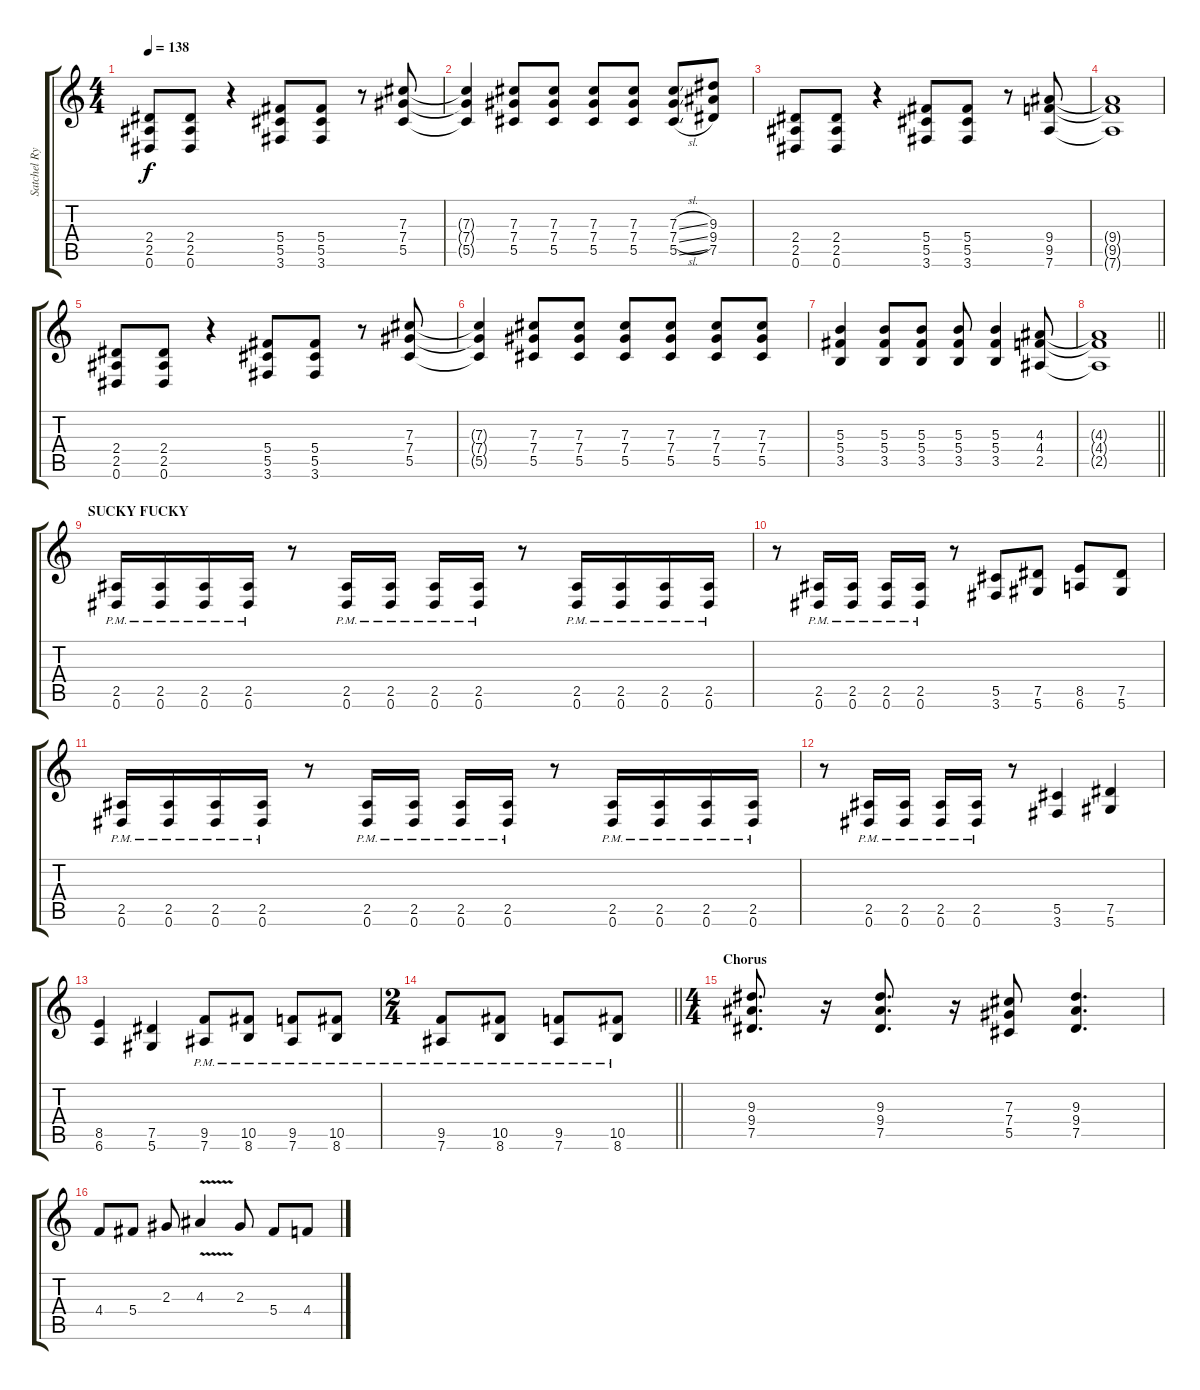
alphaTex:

\track ("Satchel Rythym" "Satchel Ry") {instrument distortionguitar}
\staff {score tabs}
\tuning (Eb4 Bb3 Gb3 Db3 Ab2 Eb2) {hide}
\ts (4 4)
\tempo 138
\clef g2
\ks c
(2.4 2.5 0.6).8{dy f} (2.4 2.5 0.6).8 r.4 (5.4 5.5 3.6).8 (5.4 5.5 3.6).8 r.8 (7.3 7.4 5.5).8 |
(7.3{t} 7.4{t} 5.5{t}).4 (7.3 7.4 5.5).8 (7.3 7.4 5.5).8 (7.3 7.4 5.5).8 (7.3 7.4 5.5).8 (7.3{sl} 7.4{sl} 5.5{sl}).8 (9.3 9.4 7.5).8 |
(2.4 2.5 0.6).8 (2.4 2.5 0.6).8 r.4 (5.4 5.5 3.6).8 (5.4 5.5 3.6).8 r.8 (9.4 9.5 7.6).8 |
(9.4{t} 9.5{t} 7.6{t}).1 |
(2.4 2.5 0.6).8 (2.4 2.5 0.6).8 r.4 (5.4 5.5 3.6).8 (5.4 5.5 3.6).8 r.8 (7.3 7.4 5.5).8 |
(7.3{t} 7.4{t} 5.5{t}).4 (7.3 7.4 5.5).8 (7.3 7.4 5.5).8 (7.3 7.4 5.5).8 (7.3 7.4 5.5).8 (7.3 7.4 5.5).8 (7.3 7.4 5.5).8 |
(5.3 5.4 3.5).4 (5.3 5.4 3.5).8 (5.3 5.4 3.5).8 (5.3 5.4 3.5).8 (5.3 5.4 3.5).4 (4.3 4.4 2.5).8 |
\barLineRight lightlight
(4.3{t} 4.4{t} 2.5{t}).1 |
\section ("" "SUCKY FUCKY")
(2.5{pm} 0.6{pm}).16 (2.5{pm} 0.6{pm}).16 (2.5{pm} 0.6{pm}).16 (2.5{pm} 0.6{pm}).16 r.8 (2.5{pm} 0.6{pm}).16 (2.5{pm} 0.6{pm}).16 (2.5{pm} 0.6{pm}).16 (2.5{pm} 0.6{pm}).16 r.8 (2.5{pm} 0.6{pm}).16 (2.5{pm} 0.6{pm}).16 (2.5{pm} 0.6{pm}).16 (2.5{pm} 0.6{pm}).16 |
r.8 (2.5{pm} 0.6{pm}).16 (2.5{pm} 0.6{pm}).16 (2.5{pm} 0.6{pm}).16 (2.5{pm} 0.6{pm}).16 r.8 (5.5 3.6).8 (7.5 5.6).8 (8.5 6.6).8 (7.5 5.6).8 |
(2.5{pm} 0.6{pm}).16 (2.5{pm} 0.6{pm}).16 (2.5{pm} 0.6{pm}).16 (2.5{pm} 0.6{pm}).16 r.8 (2.5{pm} 0.6{pm}).16 (2.5{pm} 0.6{pm}).16 (2.5{pm} 0.6{pm}).16 (2.5{pm} 0.6{pm}).16 r.8 (2.5{pm} 0.6{pm}).16 (2.5{pm} 0.6{pm}).16 (2.5{pm} 0.6{pm}).16 (2.5{pm} 0.6{pm}).16 |
r.8 (2.5{pm} 0.6{pm}).16 (2.5{pm} 0.6{pm}).16 (2.5{pm} 0.6{pm}).16 (2.5{pm} 0.6{pm}).16 r.8 (5.5 3.6).4 (7.5 5.6).4 |
(8.5 6.6).4 (7.5 5.6).4 (9.5{pm} 7.6{pm}).8 (10.5{pm} 8.6{pm}).8 (9.5{pm} 7.6{pm}).8 (10.5{pm} 8.6{pm}).8 |
\ts (2 4)
\barLineRight lightlight
(9.5{pm} 7.6{pm}).8 (10.5{pm} 8.6{pm}).8 (9.5{pm} 7.6{pm}).8 (10.5{pm} 8.6{pm}).8 |
\ts (4 4)
\section ("" "Chorus")
(9.3 9.4 7.5).8{d} r.16 (9.3 9.4 7.5).8{d} r.16 (7.3 7.4 5.5).8 (9.3 9.4 7.5).4{d} |
4.4.8 5.4.8 2.3.8 4.3{v}.4 2.3.8 5.4.8 4.4.8
